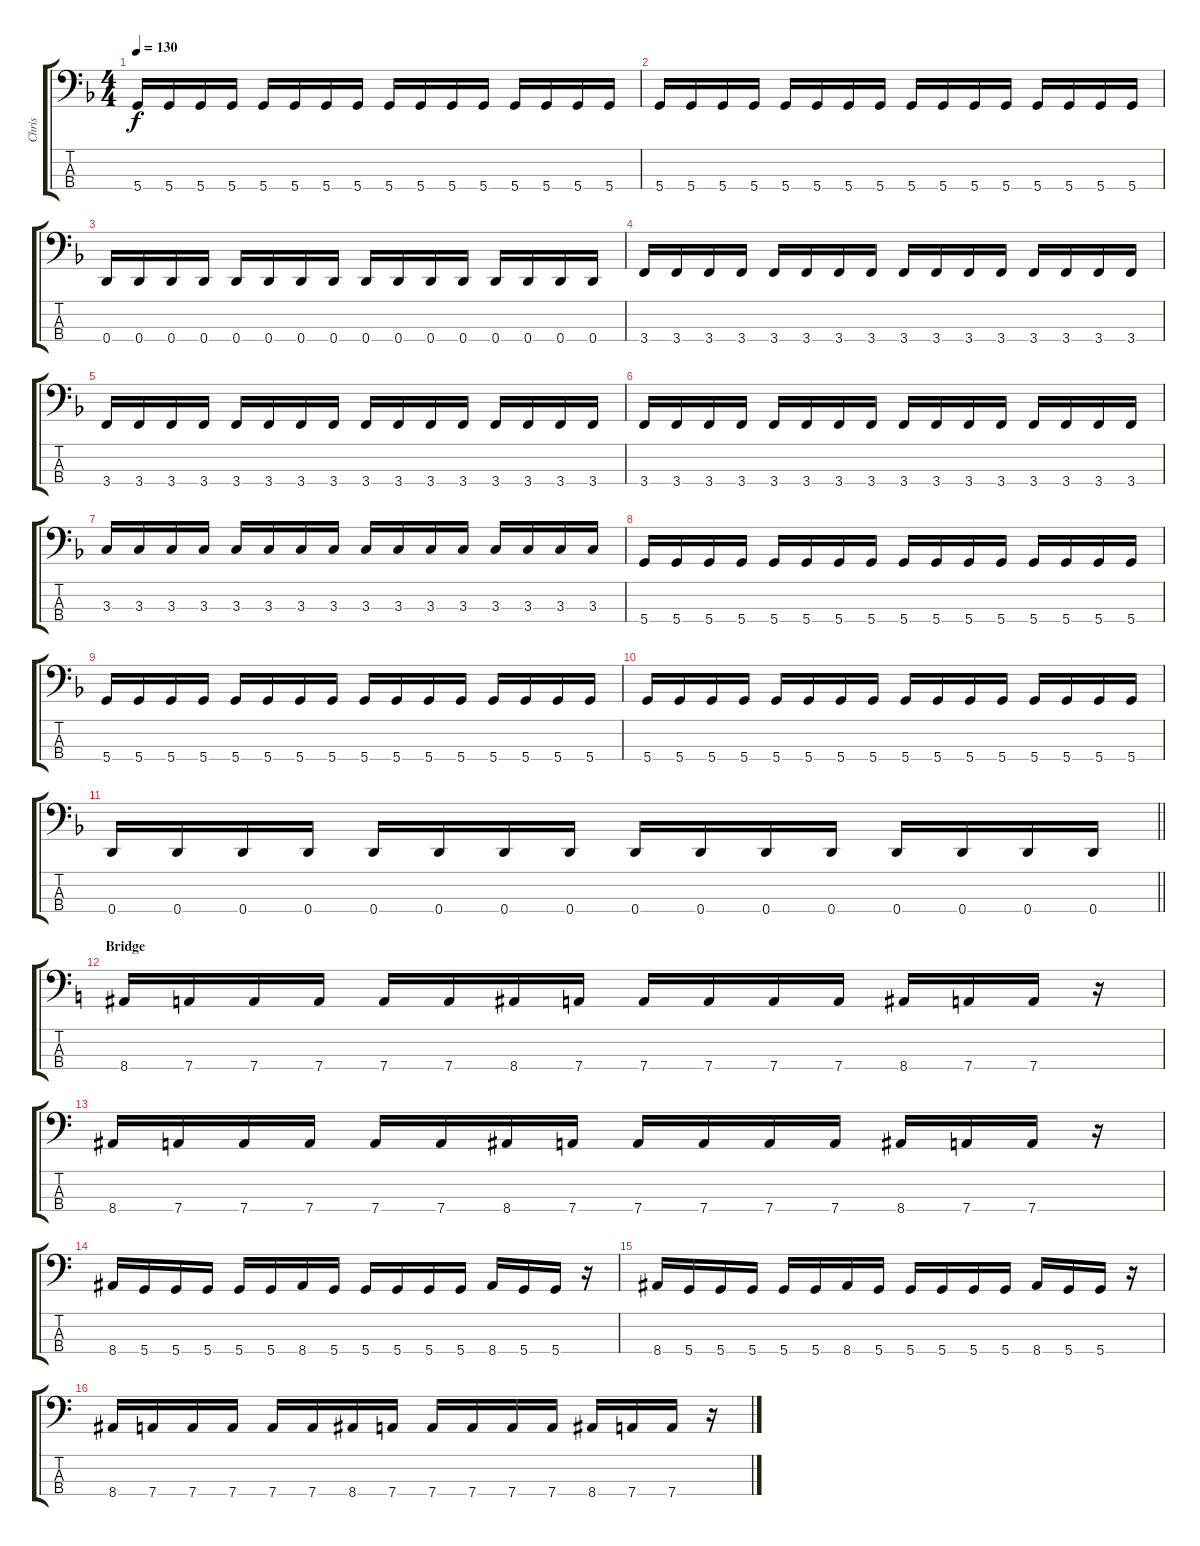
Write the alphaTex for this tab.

\track ("Chris" "Chris") {instrument electricbassfinger}
\staff {score tabs}
\tuning (G2 D2 A1 D1) {hide}
\ts (4 4)
\tempo 130
\clef f4
\ks f
5.4.16{dy f} 5.4.16 5.4.16 5.4.16 5.4.16 5.4.16 5.4.16 5.4.16 5.4.16 5.4.16 5.4.16 5.4.16 5.4.16 5.4.16 5.4.16 5.4.16 |
5.4.16 5.4.16 5.4.16 5.4.16 5.4.16 5.4.16 5.4.16 5.4.16 5.4.16 5.4.16 5.4.16 5.4.16 5.4.16 5.4.16 5.4.16 5.4.16 |
0.4.16 0.4.16 0.4.16 0.4.16 0.4.16 0.4.16 0.4.16 0.4.16 0.4.16 0.4.16 0.4.16 0.4.16 0.4.16 0.4.16 0.4.16 0.4.16 |
3.4.16 3.4.16 3.4.16 3.4.16 3.4.16 3.4.16 3.4.16 3.4.16 3.4.16 3.4.16 3.4.16 3.4.16 3.4.16 3.4.16 3.4.16 3.4.16 |
3.4.16 3.4.16 3.4.16 3.4.16 3.4.16 3.4.16 3.4.16 3.4.16 3.4.16 3.4.16 3.4.16 3.4.16 3.4.16 3.4.16 3.4.16 3.4.16 |
3.4.16 3.4.16 3.4.16 3.4.16 3.4.16 3.4.16 3.4.16 3.4.16 3.4.16 3.4.16 3.4.16 3.4.16 3.4.16 3.4.16 3.4.16 3.4.16 |
3.3.16 3.3.16 3.3.16 3.3.16 3.3.16 3.3.16 3.3.16 3.3.16 3.3.16 3.3.16 3.3.16 3.3.16 3.3.16 3.3.16 3.3.16 3.3.16 |
5.4.16 5.4.16 5.4.16 5.4.16 5.4.16 5.4.16 5.4.16 5.4.16 5.4.16 5.4.16 5.4.16 5.4.16 5.4.16 5.4.16 5.4.16 5.4.16 |
5.4.16 5.4.16 5.4.16 5.4.16 5.4.16 5.4.16 5.4.16 5.4.16 5.4.16 5.4.16 5.4.16 5.4.16 5.4.16 5.4.16 5.4.16 5.4.16 |
5.4.16 5.4.16 5.4.16 5.4.16 5.4.16 5.4.16 5.4.16 5.4.16 5.4.16 5.4.16 5.4.16 5.4.16 5.4.16 5.4.16 5.4.16 5.4.16 |
\barLineRight lightlight
0.4.16 0.4.16 0.4.16 0.4.16 0.4.16 0.4.16 0.4.16 0.4.16 0.4.16 0.4.16 0.4.16 0.4.16 0.4.16 0.4.16 0.4.16 0.4.16 |
\section ("" "Bridge")
\ks c
8.4.16 7.4.16 7.4.16 7.4.16 7.4.16 7.4.16 8.4.16 7.4.16 7.4.16 7.4.16 7.4.16 7.4.16 8.4.16 7.4.16 7.4.16 r.16 |
8.4.16 7.4.16 7.4.16 7.4.16 7.4.16 7.4.16 8.4.16 7.4.16 7.4.16 7.4.16 7.4.16 7.4.16 8.4.16 7.4.16 7.4.16 r.16 |
8.4.16 5.4.16 5.4.16 5.4.16 5.4.16 5.4.16 8.4.16 5.4.16 5.4.16 5.4.16 5.4.16 5.4.16 8.4.16 5.4.16 5.4.16 r.16 |
8.4.16 5.4.16 5.4.16 5.4.16 5.4.16 5.4.16 8.4.16 5.4.16 5.4.16 5.4.16 5.4.16 5.4.16 8.4.16 5.4.16 5.4.16 r.16 |
8.4.16 7.4.16 7.4.16 7.4.16 7.4.16 7.4.16 8.4.16 7.4.16 7.4.16 7.4.16 7.4.16 7.4.16 8.4.16 7.4.16 7.4.16 r.16
